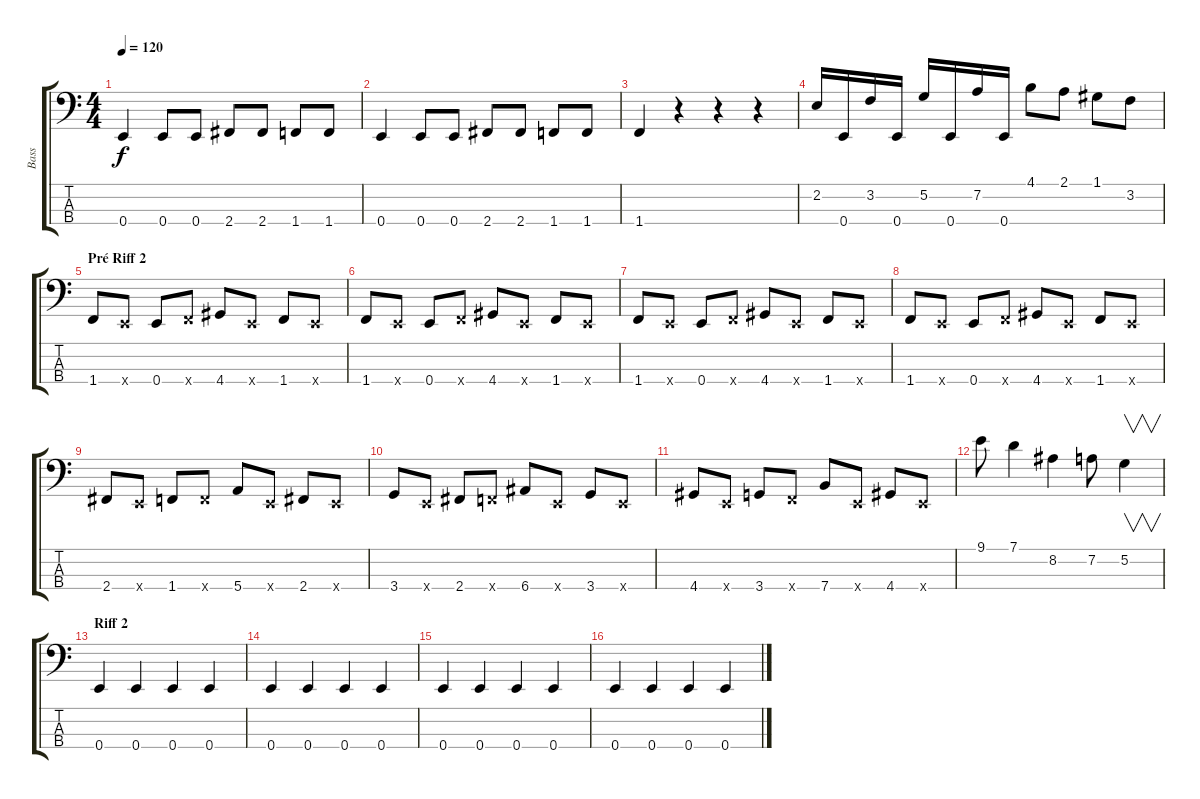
\track ("Bass" "Bass") {instrument electricbasspick}
\staff {score tabs}
\tuning (G2 D2 A1 E1) {hide}
\ts (4 4)
\tempo 120
\clef f4
\ks c
0.4.4{dy f} 0.4.8 0.4.8 2.4.8 2.4.8 1.4.8 1.4.8 |
0.4.4 0.4.8 0.4.8 2.4.8 2.4.8 1.4.8 1.4.8 |
1.4.4 r.4 r.4 r.4 |
2.2.16 0.4.16 3.2.16 0.4.16 5.2.16 0.4.16 7.2.16 0.4.16 4.1.8 2.1.8 1.1.8 3.2.8 |
\section ("" "Pré Riff 2")
1.4.8 0.4{x}.8 0.4.8 1.4{x}.8 4.4.8 0.4{x}.8 1.4.8 0.4{x}.8 |
1.4.8 0.4{x}.8 0.4.8 1.4{x}.8 4.4.8 0.4{x}.8 1.4.8 0.4{x}.8 |
1.4.8 0.4{x}.8 0.4.8 1.4{x}.8 4.4.8 0.4{x}.8 1.4.8 0.4{x}.8 |
1.4.8 0.4{x}.8 0.4.8 1.4{x}.8 4.4.8 0.4{x}.8 1.4.8 0.4{x}.8 |
2.4.8 0.4{x}.8 1.4.8 1.4{x}.8 5.4.8 0.4{x}.8 2.4.8 0.4{x}.8 |
3.4.8 0.4{x}.8 2.4.8 1.4{x}.8 6.4.8 0.4{x}.8 3.4.8 0.4{x}.8 |
4.4.8 0.4{x}.8 3.4.8 1.4{x}.8 7.4.8 0.4{x}.8 4.4.8 0.4{x}.8 |
9.1.8 7.1.4 8.2.4 7.2.8 5.2.4{v} |
\section ("" "Riff 2")
0.4.4 0.4.4 0.4.4 0.4.4 |
0.4.4 0.4.4 0.4.4 0.4.4 |
0.4.4 0.4.4 0.4.4 0.4.4 |
0.4.4 0.4.4 0.4.4 0.4.4
